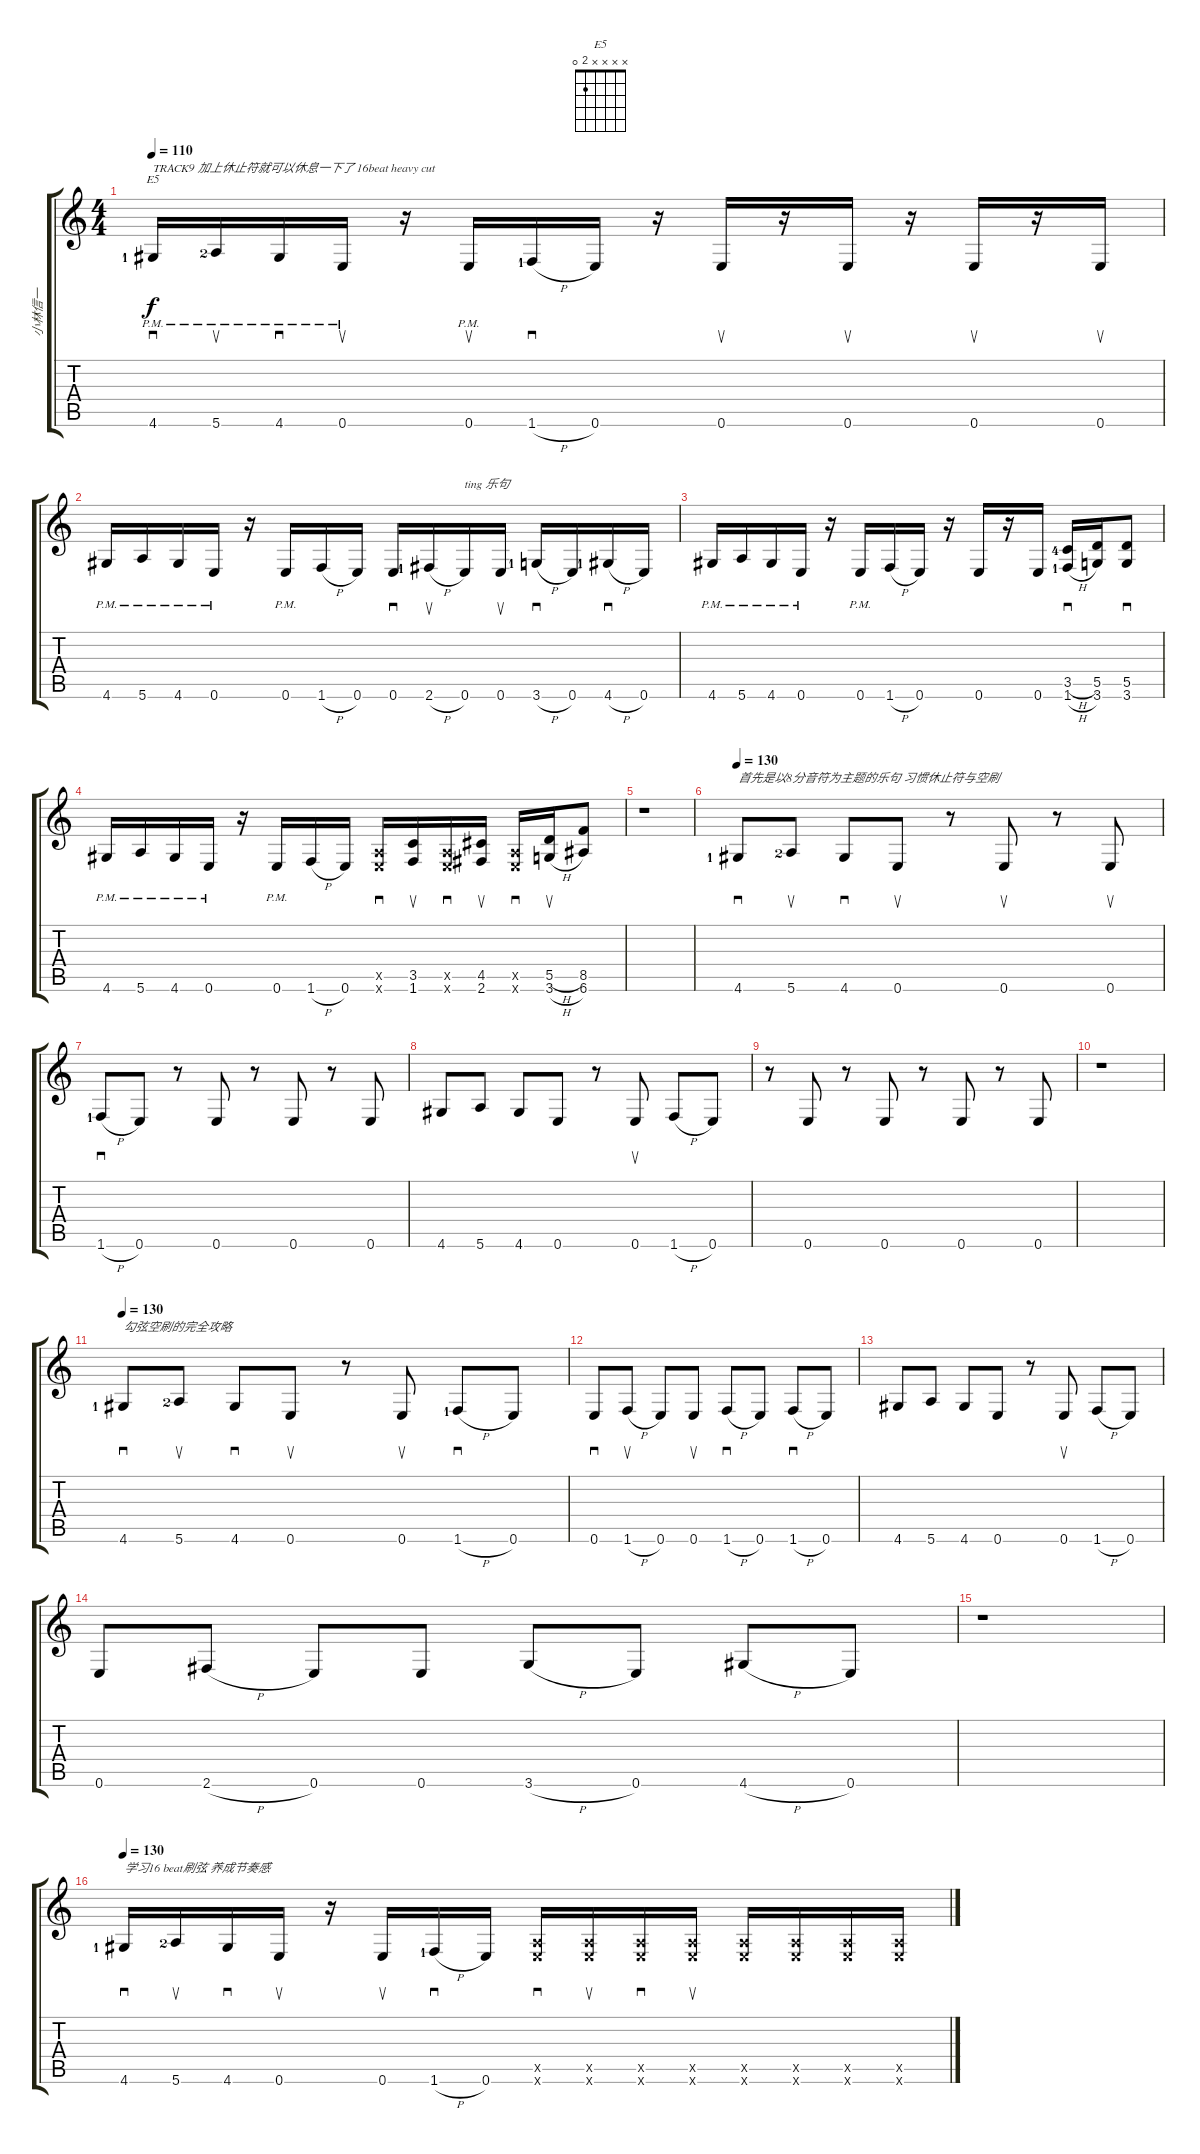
\track ("小林信一" "小林信一") {instrument overdrivenguitar}
\staff {score tabs}
\tuning (E4 B3 G3 D3 A2 E2) {hide}
\chord ("E5" x x x x 2 0)
\ts (4 4)
\tempo 110
\clef g2
\ks c
4.6{pm lf 2}.16{sd ch "E5" txt "TRACK9 加上休止符就可以休息一下了 16beat heavy cut" dy f} 5.6{pm lf 3}.16{su} 4.6{pm}.16{sd} 0.6{pm}.16{su} r.16 0.6{pm}.16{su} 1.6{h lf 2}.16{sd} 0.6.16 r.16 0.6.16{su} r.16 0.6.16{su} r.16 0.6.16{su} r.16 0.6.16{su} |
4.6{pm}.16 5.6{pm}.16 4.6{pm}.16 0.6{pm}.16 r.16 0.6{pm}.16 1.6{h}.16 0.6.16 0.6.16{sd} 2.6{h lf 2}.16{su} 0.6.16{txt "ting 乐句"} 0.6.16{su} 3.6{h lf 2}.16{sd} 0.6.16 4.6{h lf 2}.16{sd} 0.6.16 |
4.6{pm}.16 5.6{pm}.16 4.6{pm}.16 0.6{pm}.16 r.16 0.6{pm}.16 1.6{h}.16 0.6.16 r.16 0.6.16 r.16 0.6.16 (3.5{h lf 5} 1.6{h lf 2}).16{sd} (5.5 3.6).16 (5.5 3.6).8{sd} |
4.6{pm}.16 5.6{pm}.16 4.6{pm}.16 0.6{pm}.16 r.16 0.6{pm}.16 1.6{h}.16 0.6.16 (0.5{x} 0.6{x}).16{sd} (3.5 1.6).16{su} (0.5{x} 0.6{x}).16{sd} (4.5 2.6).16{su} (0.5{x} 0.6{x}).16{sd} (5.5{h} 3.6{h}).16{su} (8.5 6.6).8 |
r.1 |
\tempo 130
4.6{lf 2}.8{sd txt "首先是以8分音符为主题的乐句 习惯休止符与空刷"} 5.6{lf 3}.8{su} 4.6.8{sd} 0.6.8{su} r.8 0.6.8{su} r.8 0.6.8{su} |
1.6{h lf 2}.8{sd} 0.6.8 r.8 0.6.8 r.8 0.6.8 r.8 0.6.8 |
4.6.8 5.6.8 4.6.8 0.6.8 r.8 0.6.8{su} 1.6{h}.8 0.6.8 |
r.8 0.6.8 r.8 0.6.8 r.8 0.6.8 r.8 0.6.8 |
r.1 |
\tempo 130
4.6{lf 2}.8{sd txt "勾弦空刷的完全攻略"} 5.6{lf 3}.8{su} 4.6.8{sd} 0.6.8{su} r.8 0.6.8{su} 1.6{h lf 2}.8{sd} 0.6.8 |
0.6.8{sd} 1.6{h}.8{su} 0.6.8 0.6.8{su} 1.6{h}.8{sd} 0.6.8 1.6{h}.8{sd} 0.6.8 |
4.6.8 5.6.8 4.6.8 0.6.8 r.8 0.6.8{su} 1.6{h}.8 0.6.8 |
0.6.8 2.6{h}.8 0.6.8 0.6.8 3.6{h}.8 0.6.8 4.6{h}.8 0.6.8 |
r.1 |
\tempo 130
4.6{lf 2}.16{sd txt "学习16 beat刷弦 养成节奏感"} 5.6{lf 3}.16{su} 4.6.16{sd} 0.6.16{su} r.16 0.6.16{su} 1.6{h lf 2}.16{sd} 0.6.16 (0.5{x} 0.6{x}).16{sd} (0.5{x} 0.6{x}).16{su} (0.5{x} 0.6{x}).16{sd} (0.5{x} 0.6{x}).16{su} (0.5{x} 0.6{x}).16 (0.5{x} 0.6{x}).16 (0.5{x} 0.6{x}).16 (0.5{x} 0.6{x}).16
